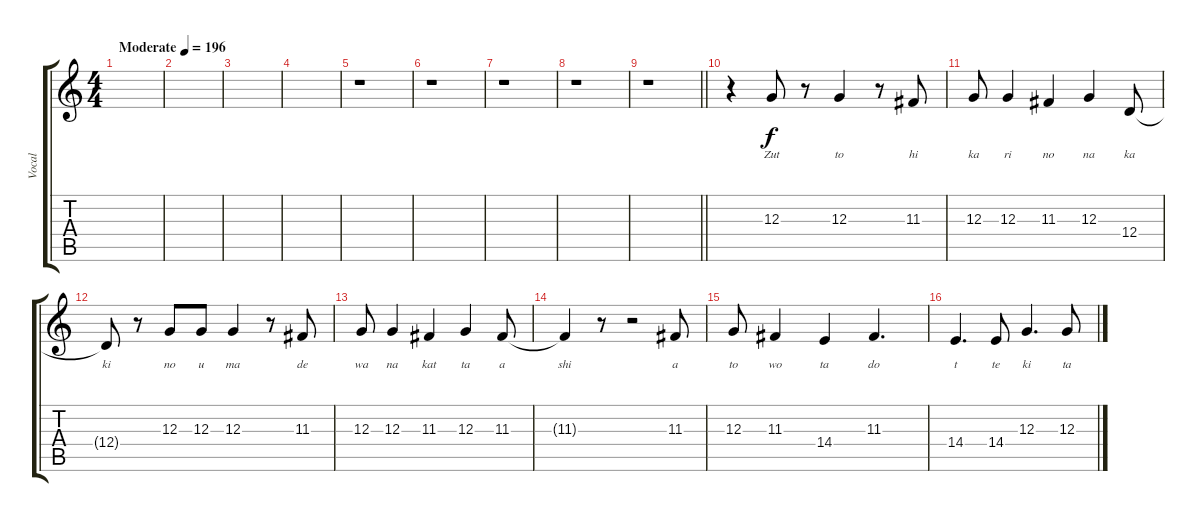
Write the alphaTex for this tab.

\track ("Vocal" "Vocal") {instrument clarinet}
\staff {score tabs}
\tuning (E4 B3 G3 D3 A2 E2) {hide}
\ts (4 4)
\tempo (196 "Moderate")
\clef g2
\ks c
|
|
|
|
r.1 |
r.1 |
r.1 |
r.1 |
\barLineRight lightlight
r.1 |
r.4 12.3.8{lyrics (0 "Zut") lyrics (1 "") lyrics (2 "") lyrics (3 "") lyrics (4 "")} r.8 12.3.4{lyrics (0 "to") lyrics (1 "") lyrics (2 "") lyrics (3 "") lyrics (4 "")} r.8 11.3.8{lyrics (0 "hi") lyrics (1 "") lyrics (2 "") lyrics (3 "") lyrics (4 "")} |
12.3.8{lyrics (0 "ka") lyrics (1 "") lyrics (2 "") lyrics (3 "") lyrics (4 "")} 12.3.4{lyrics (0 "ri") lyrics (1 "") lyrics (2 "") lyrics (3 "") lyrics (4 "")} 11.3.4{lyrics (0 "no") lyrics (1 "") lyrics (2 "") lyrics (3 "") lyrics (4 "")} 12.3.4{lyrics (0 "na") lyrics (1 "") lyrics (2 "") lyrics (3 "") lyrics (4 "")} 12.4.8{lyrics (0 "ka") lyrics (1 "") lyrics (2 "") lyrics (3 "") lyrics (4 "")} |
12.4{t}.8{lyrics (0 "ki") lyrics (1 "") lyrics (2 "") lyrics (3 "") lyrics (4 "")} r.8 12.3.8{lyrics (0 "no") lyrics (1 "") lyrics (2 "") lyrics (3 "") lyrics (4 "")} 12.3.8{lyrics (0 "u") lyrics (1 "") lyrics (2 "") lyrics (3 "") lyrics (4 "")} 12.3.4{lyrics (0 "ma") lyrics (1 "") lyrics (2 "") lyrics (3 "") lyrics (4 "")} r.8 11.3.8{lyrics (0 "de") lyrics (1 "") lyrics (2 "") lyrics (3 "") lyrics (4 "")} |
12.3.8{lyrics (0 "wa") lyrics (1 "") lyrics (2 "") lyrics (3 "") lyrics (4 "")} 12.3.4{lyrics (0 "na") lyrics (1 "") lyrics (2 "") lyrics (3 "") lyrics (4 "")} 11.3.4{lyrics (0 "kat") lyrics (1 "") lyrics (2 "") lyrics (3 "") lyrics (4 "")} 12.3.4{lyrics (0 "ta") lyrics (1 "") lyrics (2 "") lyrics (3 "") lyrics (4 "")} 11.3.8{lyrics (0 "a") lyrics (1 "") lyrics (2 "") lyrics (3 "") lyrics (4 "")} |
11.3{t}.4{lyrics (0 "shi") lyrics (1 "") lyrics (2 "") lyrics (3 "") lyrics (4 "")} r.8 r.2 11.3.8{lyrics (0 "a") lyrics (1 "") lyrics (2 "") lyrics (3 "") lyrics (4 "")} |
12.3.8{lyrics (0 "to") lyrics (1 "") lyrics (2 "") lyrics (3 "") lyrics (4 "")} 11.3.4{lyrics (0 "wo") lyrics (1 "") lyrics (2 "") lyrics (3 "") lyrics (4 "")} 14.4.4{lyrics (0 "ta") lyrics (1 "") lyrics (2 "") lyrics (3 "") lyrics (4 "")} 11.3.4{d lyrics (0 "do") lyrics (1 "") lyrics (2 "") lyrics (3 "") lyrics (4 "")} |
14.4.4{d lyrics (0 "t") lyrics (1 "") lyrics (2 "") lyrics (3 "") lyrics (4 "")} 14.4.8{lyrics (0 "te") lyrics (1 "") lyrics (2 "") lyrics (3 "") lyrics (4 "")} 12.3.4{d lyrics (0 "ki") lyrics (1 "") lyrics (2 "") lyrics (3 "") lyrics (4 "")} 12.3.8{lyrics (0 "ta") lyrics (1 "") lyrics (2 "") lyrics (3 "") lyrics (4 "")}
